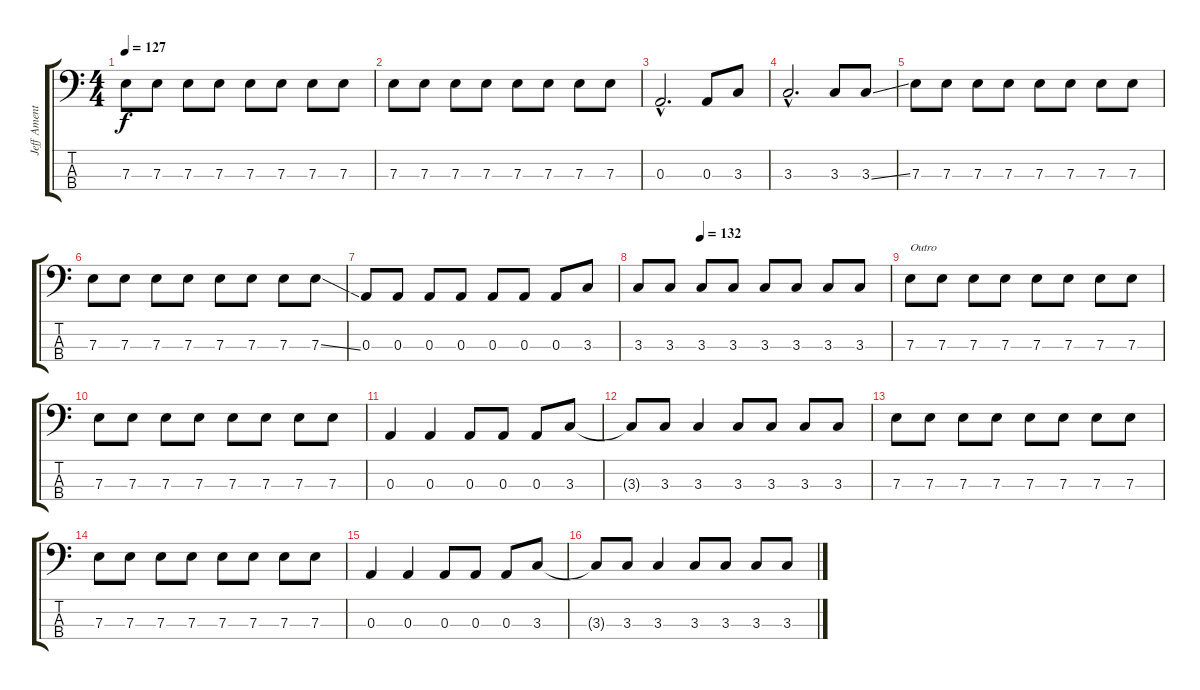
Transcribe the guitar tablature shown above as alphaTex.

\track ("Jeff Ament" "Jeff Ament") {instrument electricbassfinger}
\staff {score tabs}
\tuning (G2 D2 A1 E1) {hide}
\ts (4 4)
\tempo 127
\clef f4
\ks c
7.3.8{dy f} 7.3.8 7.3.8 7.3.8 7.3.8 7.3.8 7.3.8 7.3.8 |
7.3.8 7.3.8 7.3.8 7.3.8 7.3.8 7.3.8 7.3.8 7.3.8 |
0.3{hac}.2{d} 0.3.8 3.3.8 |
3.3{hac}.2{d} 3.3.8 3.3{ss}.8 |
7.3.8 7.3.8 7.3.8 7.3.8 7.3.8 7.3.8 7.3.8 7.3.8 |
7.3.8 7.3.8 7.3.8 7.3.8 7.3.8 7.3.8 7.3.8 7.3{ss}.8 |
0.3.8 0.3.8 0.3.8 0.3.8 0.3.8 0.3.8 0.3.8 3.3.8 |
\tempo (132 0.25)
3.3.8 3.3.8 3.3.8 3.3.8 3.3.8 3.3.8 3.3.8 3.3.8 |
7.3.8{txt "Outro"} 7.3.8 7.3.8 7.3.8 7.3.8 7.3.8 7.3.8 7.3.8 |
7.3.8 7.3.8 7.3.8 7.3.8 7.3.8 7.3.8 7.3.8 7.3.8 |
0.3.4 0.3.4 0.3.8 0.3.8 0.3.8 3.3.8 |
3.3{t}.8 3.3.8 3.3.4 3.3.8 3.3.8 3.3.8 3.3.8 |
7.3.8 7.3.8 7.3.8 7.3.8 7.3.8 7.3.8 7.3.8 7.3.8 |
7.3.8 7.3.8 7.3.8 7.3.8 7.3.8 7.3.8 7.3.8 7.3.8 |
0.3.4 0.3.4 0.3.8 0.3.8 0.3.8 3.3.8 |
3.3{t}.8 3.3.8 3.3.4 3.3.8 3.3.8 3.3.8 3.3.8
